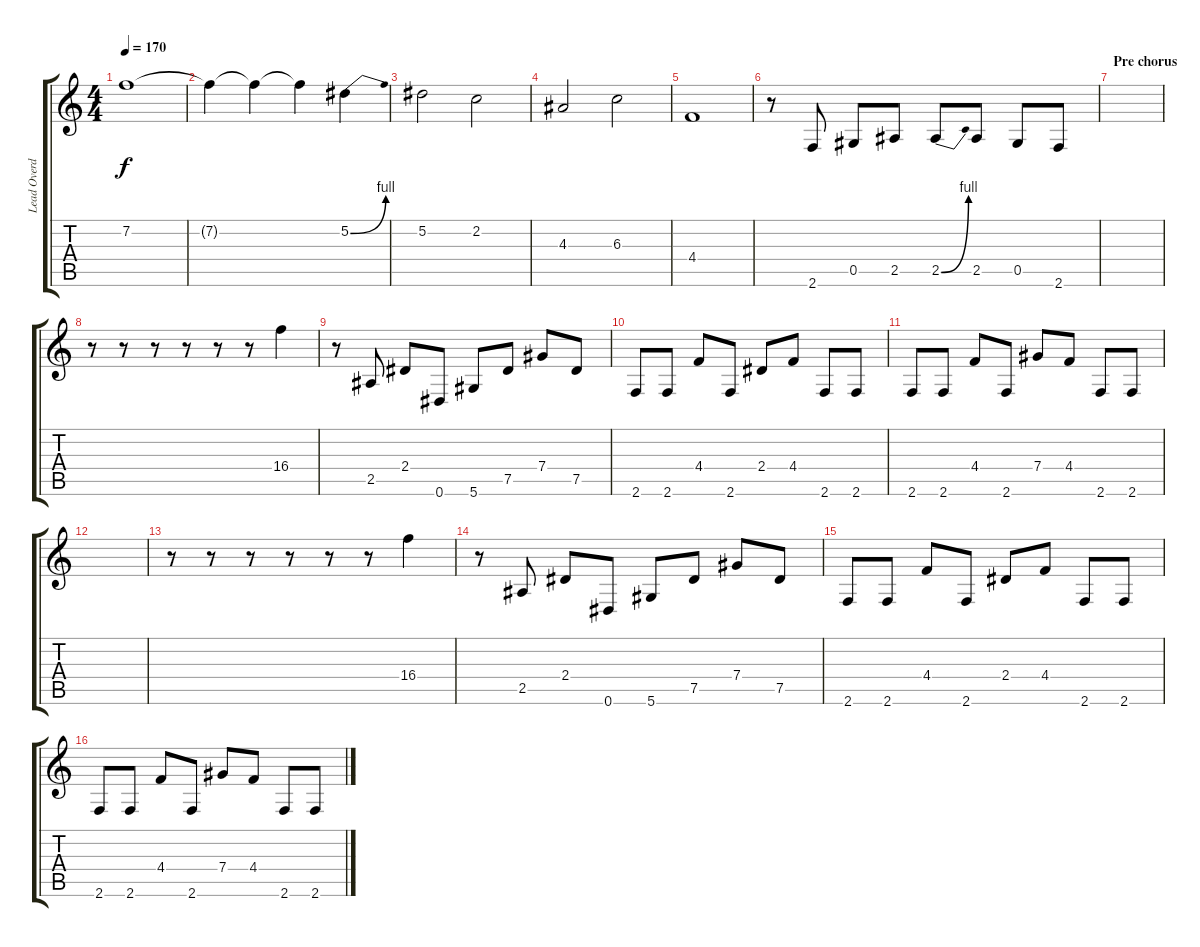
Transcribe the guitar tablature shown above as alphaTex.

\track ("Lead Overdubs" "Lead Overd") {instrument distortionguitar}
\staff {score tabs}
\tuning (Eb4 Bb3 Gb3 Db3 Ab2 Eb2) {hide}
\ts (4 4)
\tempo 170
\clef g2
\ks c
7.2.1{dy f} |
7.2{t}.4 7.2{t}.4 7.2{t}.4 5.2{be (bend 0 0 60 4)}.4 |
5.2.2 2.2.2 |
4.3.2 6.3.2 |
4.4.1 |
r.8 2.6.8 0.5.8 2.5.8 2.5{be (bend 0 0 60 4)}.8 2.5.8 0.5.8 2.6.8 |
\section ("" "Pre chorus")
|
r.8 r.8 r.8 r.8 r.8 r.8 16.4.4 |
r.8 2.5.8 2.4.8 0.6.8 5.6.8 7.5.8 7.4.8 7.5.8 |
2.6.8 2.6.8 4.4.8 2.6.8 2.4.8 4.4.8 2.6.8 2.6.8 |
2.6.8 2.6.8 4.4.8 2.6.8 7.4.8 4.4.8 2.6.8 2.6.8 |
|
r.8 r.8 r.8 r.8 r.8 r.8 16.4.4 |
r.8 2.5.8 2.4.8 0.6.8 5.6.8 7.5.8 7.4.8 7.5.8 |
2.6.8 2.6.8 4.4.8 2.6.8 2.4.8 4.4.8 2.6.8 2.6.8 |
2.6.8 2.6.8 4.4.8 2.6.8 7.4.8 4.4.8 2.6.8 2.6.8
